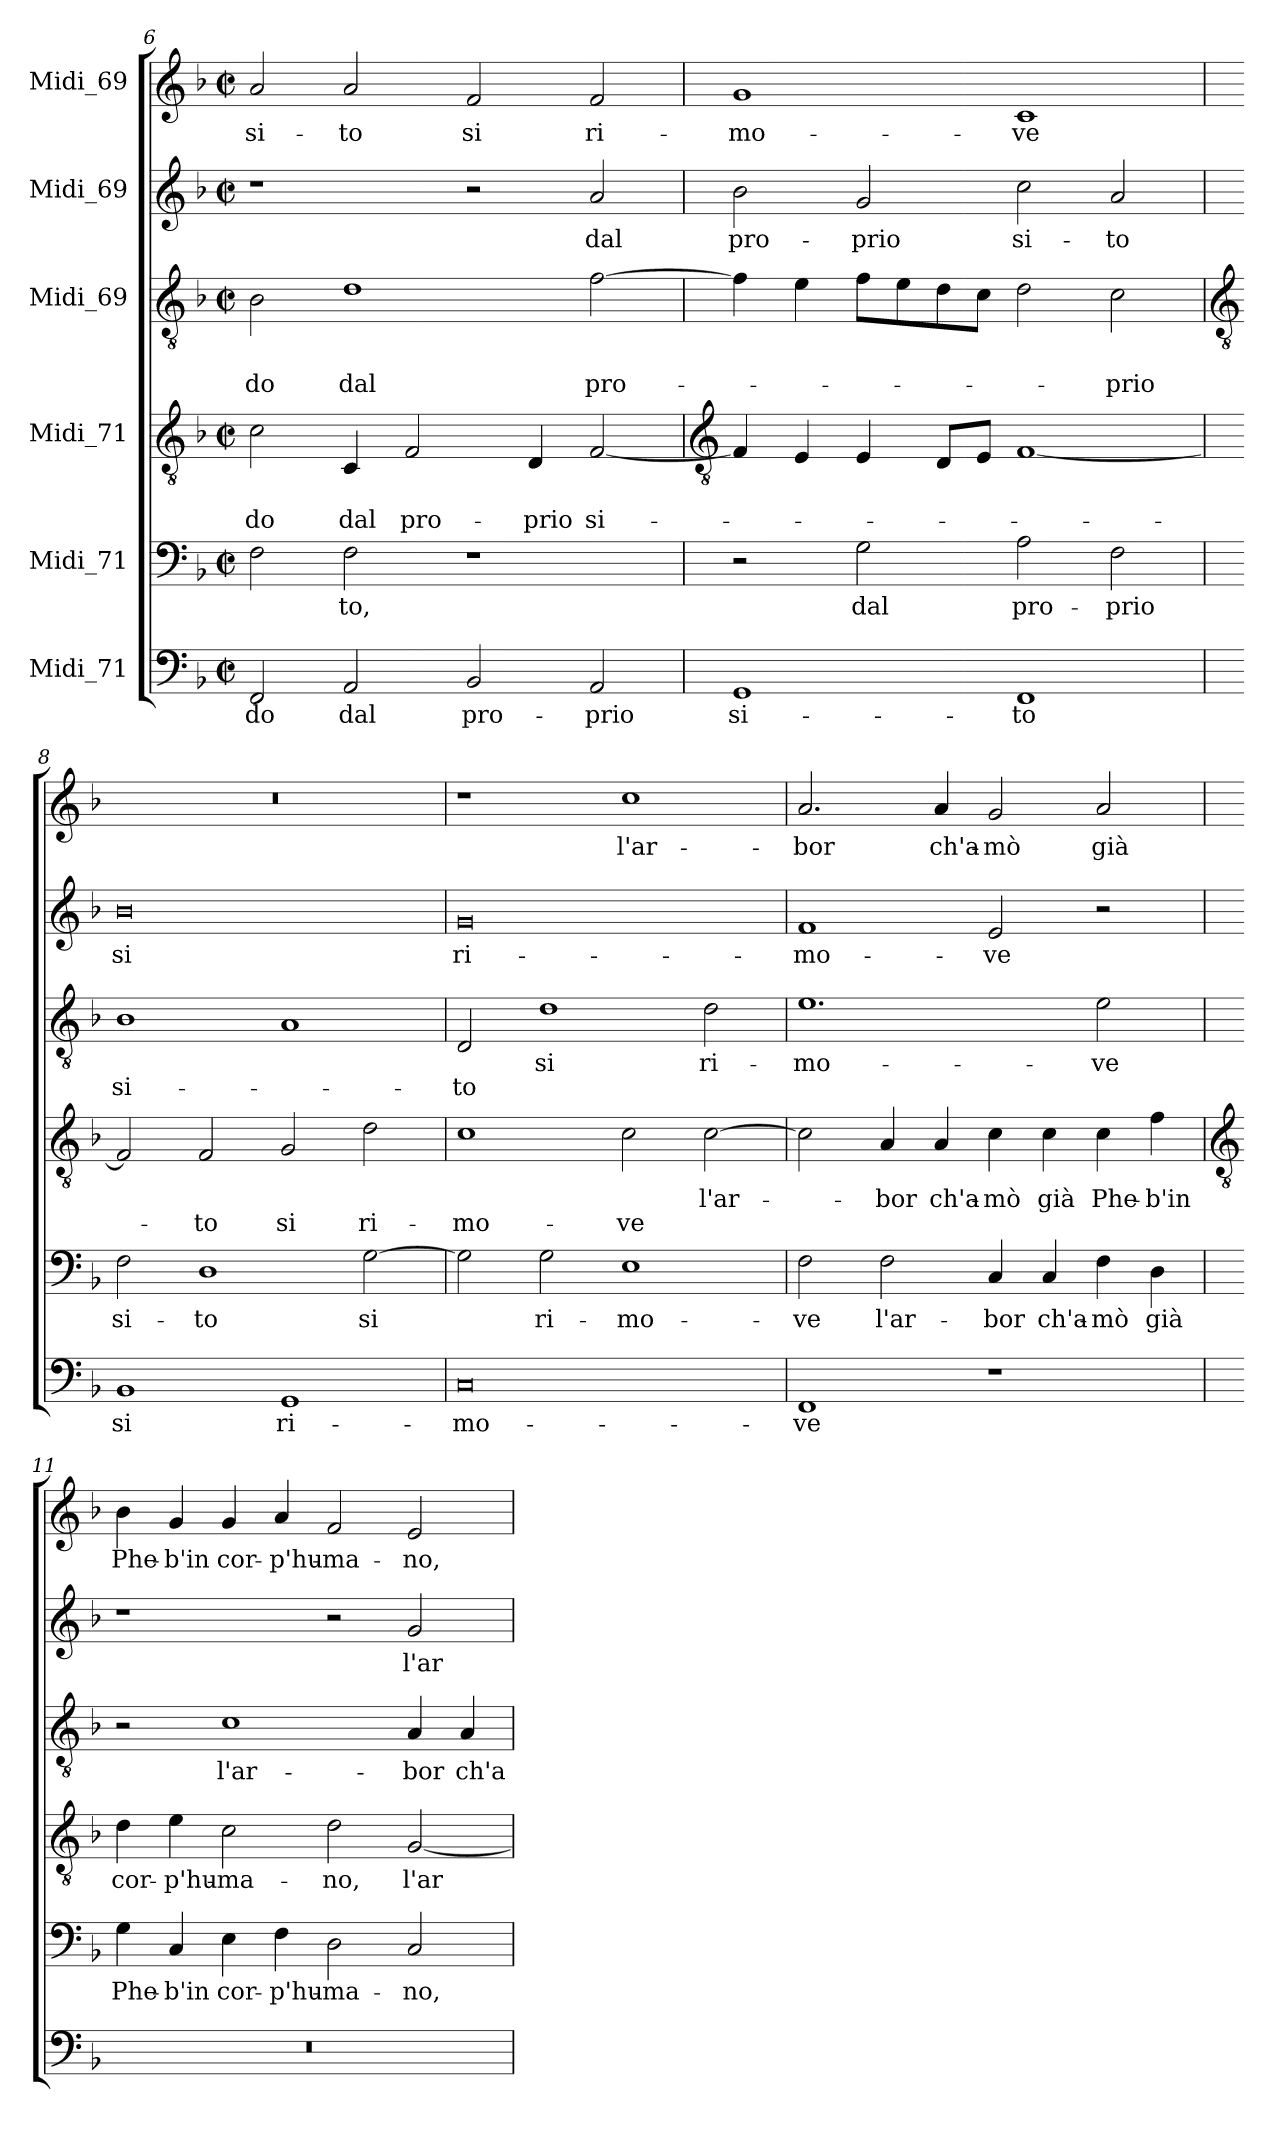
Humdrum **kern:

**kern	**text	**kern	**text	**kern	**text	**text	**kern	**text	**text	**kern	**text	**kern	**text
*part6	*part6	*part5	*part5	*part4	*part4	*part4	*part3	*part3	*part3	*part2	*part2	*part1	*part1
*staff6	*staff6	*staff5	*staff5	*staff4	*staff4	*staff4	*staff3	*staff3	*staff3	*staff2	*staff2	*staff1	*staff1
*I"Midi_71	*	*I"Midi_71	*	*I"Midi_71	*	*	*I"Midi_69	*	*	*I"Midi_69	*	*I"Midi_69	*
*clefF4	*	*clefF4	*	*clefGv2	*	*	*clefGv2	*	*	*clefG2	*	*clefG2	*
*k[b-]	*	*k[b-]	*	*k[b-]	*	*	*k[b-]	*	*	*k[b-]	*	*k[b-]	*
*F:	*	*F:	*	*F:	*	*	*F:	*	*	*F:	*	*F:	*
*M4/2	*	*M4/2	*	*M4/2	*	*	*M4/2	*	*	*M4/2	*	*M4/2	*
*met(c|)	*	*met(c|)	*	*met(c|)	*	*	*met(c|)	*	*	*met(c|)	*	*met(c|)	*
=6	=6	=6	=6	=6	=6	=6	=6	=6	=6	=6	=6	=6	=6
!	!LO:LY:b	!	!	!	!	!LO:LY:b	!	!	!LO:LY:b	!	!	!	!LO:LY:b
2FF	-do	2F	.	2c	.	-do	2B-	.	-do	1r	.	2a	si-
!	!LO:LY:b	!	!LO:LY:b	!	!	!LO:LY:b	!	!	!LO:LY:b	!	!	!	!LO:LY:b
2AA	dal	2F	-to,	4C	.	dal	1d	.	dal	.	.	2a	-to
!	!	!	!	!	!	!LO:LY:b	!	!	!	!	!	!	!
.	.	.	.	2F	.	pro-	.	.	.	.	.	.	.
!	!LO:LY:b	!	!	!	!	!	!	!	!	!	!	!	!LO:LY:b
2BB-	pro-	1r	.	.	.	.	.	.	.	2r	.	2f	si
!	!	!	!	!	!	!LO:LY:b	!	!	!	!	!	!	!
.	.	.	.	4D	.	-prio	.	.	.	.	.	.	.
!	!LO:LY:b	!	!	!	!	!LO:LY:b	!	!	!LO:LY:b	!	!LO:LY:b	!	!LO:LY:b
2AA	-prio	.	.	[2F	.	si-	[2f	.	pro-	2a	dal	2f	ri-
!!LO:LB:g=z
=7	=7	=7	=7	=7	=7	=7	=7	=7	=7	=7	=7	=7	=7
*	*	*	*	*clefGv2	*	*	*	*	*	*	*	*	*
!	!LO:LY:b	!	!	!	!	!	!	!	!	!	!LO:LY:b	!	!LO:LY:b
1GG	si-	2r	.	4F]	.	.	4f]	.	.	2b-	pro-	1g	-mo-
.	.	.	.	4E	.	.	4e	.	.	.	.	.	.
!	!	!	!LO:LY:b	!	!	!	!	!	!	!	!LO:LY:b	!	!
.	.	2G	dal	4E	.	.	8fL	.	.	2g	-prio	.	.
.	.	.	.	.	.	.	8e	.	.	.	.	.	.
.	.	.	.	8DL	.	.	8d	.	.	.	.	.	.
.	.	.	.	8EJ	.	.	8cJ	.	.	.	.	.	.
!	!LO:LY:b	!	!LO:LY:b	!	!	!	!	!	!	!	!LO:LY:b	!	!LO:LY:b
1FF	-to	2A	pro-	[1F	.	.	2d	.	.	2cc	si-	1c	-ve
!	!	!	!LO:LY:b	!	!	!	!	!	!LO:LY:b	!	!LO:LY:b	!	!
.	.	2F	-prio	.	.	.	2c	.	-prio	2a	-to	.	.
!!LO:LB:g=z
=8	=8	=8	=8	=8	=8	=8	=8	=8	=8	=8	=8	=8	=8
*	*	*	*	*	*	*	*clefGv2	*	*	*	*	*	*
!	!LO:LY:b	!	!LO:LY:b	!	!	!	!	!	!LO:LY:b	!	!LO:LY:b	!	!
1BB-	si	2F	si-	2F]	.	.	1B-	.	si-	0b-	si	0r	.
!	!	!	!LO:LY:b	!	!	!LO:LY:b	!	!	!	!	!	!	!
.	.	1D	-to	2F	.	-to	.	.	.	.	.	.	.
!	!LO:LY:b	!	!	!	!	!LO:LY:b	!	!	!	!	!	!	!
1GG	ri-	.	.	2G	.	si	1A	.	.	.	.	.	.
!	!	!	!LO:LY:b	!	!	!LO:LY:b	!	!	!	!	!	!	!
.	.	[2G	si	2d	.	ri-	.	.	.	.	.	.	.
=9	=9	=9	=9	=9	=9	=9	=9	=9	=9	=9	=9	=9	=9
!	!LO:LY:b	!	!	!	!	!LO:LY:b	!	!	!LO:LY:b	!	!LO:LY:b	!	!
0C	-mo-	2G]	.	1c	.	-mo-	2D	.	-to	0g	ri-	1r	.
!	!	!	!LO:LY:b	!	!	!	!	!LO:LY:b	!	!	!	!	!
.	.	2G	ri-	.	.	.	1d	si	.	.	.	.	.
!	!	!	!LO:LY:b	!	!	!LO:LY:b	!	!	!	!	!	!	!LO:LY:b
.	.	1E	-mo-	2c	.	-ve	.	.	.	.	.	1cc	l'ar-
!	!	!	!	!	!LO:LY:b	!	!	!LO:LY:b	!	!	!	!	!
.	.	.	.	[2c	l'ar-	.	2d	ri-	.	.	.	.	.
=10	=10	=10	=10	=10	=10	=10	=10	=10	=10	=10	=10	=10	=10
!	!LO:LY:b	!	!LO:LY:b	!	!	!	!	!LO:LY:b	!	!	!LO:LY:b	!	!LO:LY:b
1FF	-ve	2F	-ve	2c]	.	.	1.e	-mo-	.	1f	-mo-	2.a	-bor
!	!	!	!LO:LY:b	!	!LO:LY:b	!	!	!	!	!	!	!	!
.	.	2F	l'ar-	4A	-bor	.	.	.	.	.	.	.	.
!	!	!	!	!	!LO:LY:b	!	!	!	!	!	!	!	!LO:LY:b
.	.	.	.	4A	ch'a-	.	.	.	.	.	.	4a	ch'a-
!	!	!	!LO:LY:b	!	!LO:LY:b	!	!	!	!	!	!LO:LY:b	!	!LO:LY:b
1r	.	4C	-bor	4c	-mò	.	.	.	.	2e	-ve	2g	-mò
!	!	!	!LO:LY:b	!	!LO:LY:b	!	!	!	!	!	!	!	!
.	.	4C	ch'a-	4c	già	.	.	.	.	.	.	.	.
!	!	!	!LO:LY:b	!	!LO:LY:b	!	!	!LO:LY:b	!	!	!	!	!LO:LY:b
.	.	4F	-mò	4c	Phe-	.	2e	-ve	.	2r	.	2a	già
!	!	!	!LO:LY:b	!	!LO:LY:b	!	!	!	!	!	!	!	!
.	.	4D	già	4f	-b'in	.	.	.	.	.	.	.	.
!!LO:LB:g=z
=11	=11	=11	=11	=11	=11	=11	=11	=11	=11	=11	=11	=11	=11
*	*	*	*	*clefGv2	*	*	*	*	*	*	*	*	*
!	!	!	!LO:LY:b	!	!LO:LY:b	!	!	!	!	!	!	!	!LO:LY:b
0r	.	4G	Phe-	4d	cor-	.	2r	.	.	1r	.	4b-	Phe-
!	!	!	!LO:LY:b	!	!LO:LY:b	!	!	!	!	!	!	!	!LO:LY:b
.	.	4C	-b'in	4e	-p'hu-	.	.	.	.	.	.	4g	-b'in
!	!	!	!LO:LY:b	!	!LO:LY:b	!	!	!LO:LY:b	!	!	!	!	!LO:LY:b
.	.	4E	cor-	2c	-ma-	.	1c	l'ar-	.	.	.	4g	cor-
!	!	!	!LO:LY:b	!	!	!	!	!	!	!	!	!	!LO:LY:b
.	.	4F	-p'hu-	.	.	.	.	.	.	.	.	4a	-p'hu-
!	!	!	!LO:LY:b	!	!LO:LY:b	!	!	!	!	!	!	!	!LO:LY:b
.	.	2D	-ma-	2d	-no,	.	.	.	.	2r	.	2f	-ma-
!	!	!	!LO:LY:b	!	!LO:LY:b	!	!	!LO:LY:b	!	!	!LO:LY:b	!	!LO:LY:b
.	.	2C	-no,	[2G	l'ar	.	4A	-bor	.	2g	l'ar-	2e	-no,
!	!	!	!	!	!	!	!	!LO:LY:b	!	!	!	!	!
.	.	.	.	.	.	.	4A	ch'a-	.	.	.	.	.
=	=	=	=	=	=	=	=	=	=	=	=	=	=
*-	*-	*-	*-	*-	*-	*-	*-	*-	*-	*-	*-	*-	*-
